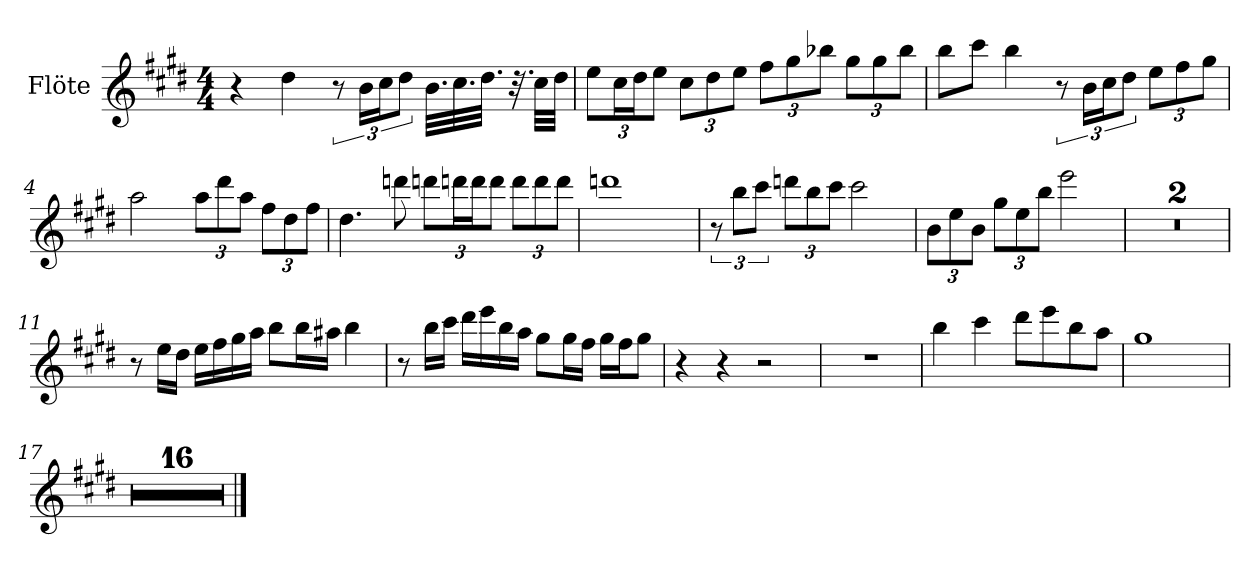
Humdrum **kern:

**kern
*part1
*staff1
*I"Flöte
*I'Fl.
*clefG2
*k[f#c#g#d#]
*M4/4
*MM111
=1
4r
4dd#\
12r
24b\LL
*Xbrackettup
24cc#\J
12dd#\J
32.b\LLL
32.cc#\
32.dd#\JJJ
32.r
32cc#\LLL
32dd#\JJJ
=2
12ee\L
24cc#\L
24dd#\J
12ee\J
12cc#\L
12dd#\
12ee\J
12ff#\L
12gg#\
12bb-X\J
12gg#\L
12gg#\
12bb-\J
=3
8bb\L
8ccc#\J
4bb\
*brackettup
12r
24b\LL
*Xbrackettup
24cc#\J
12dd#\J
12ee\L
12ff#\
12gg#\J
!!LO:LB:g=z
=4
2aa\
12aa\L
12ddd#\
12aa\J
12ff#\L
12dd#\
12ff#\J
=5
4.dd#\
8dddn\
12dddn\L
24dddn\L
24ddd\J
12ddd\J
12ddd\L
12ddd\
12ddd\J
=6
1dddn
=7
*brackettup
12r
12bb\L
12ccc#\J
*Xbrackettup
12dddn\L
12bb\
12ccc#\J
2ccc#\
=8
12b\L
12ee\
12b\J
12gg#\L
12ee\
12bb\J
2eee\
=9
1r
!!LO:LB:g=z
=10
1r
=11
8r
16ee\LL
16dd#\JJ
16ee\LL
16ff#\
16gg#\
16aa\JJ
8bb\L
16bb\L
16aa#X\JJ
4bb\
=12
8r
16bb\LL
16ccc#\JJ
16ddd#\LL
16eee\
16bb\
16aa\JJ
8gg#\L
16gg#\L
16ff#\JJ
16gg#\LL
16ff#\J
8gg#\J
=13
4r
4r
2r
=14
1r
=15
4bb\
4ccc#\
8ddd#\L
8eee\
8bb\
8aa\J
!!LO:LB:g=z
=16
1gg#
=17
1r
=18
1r
=19
1r
=20
1r
=21
1r
=22
1r
=23
1r
=24
1r
=25
1r
=26
1r
=27
1r
=28
1r
=29
1r
=30
1r
=31
1r
=32
1r
==
*-
